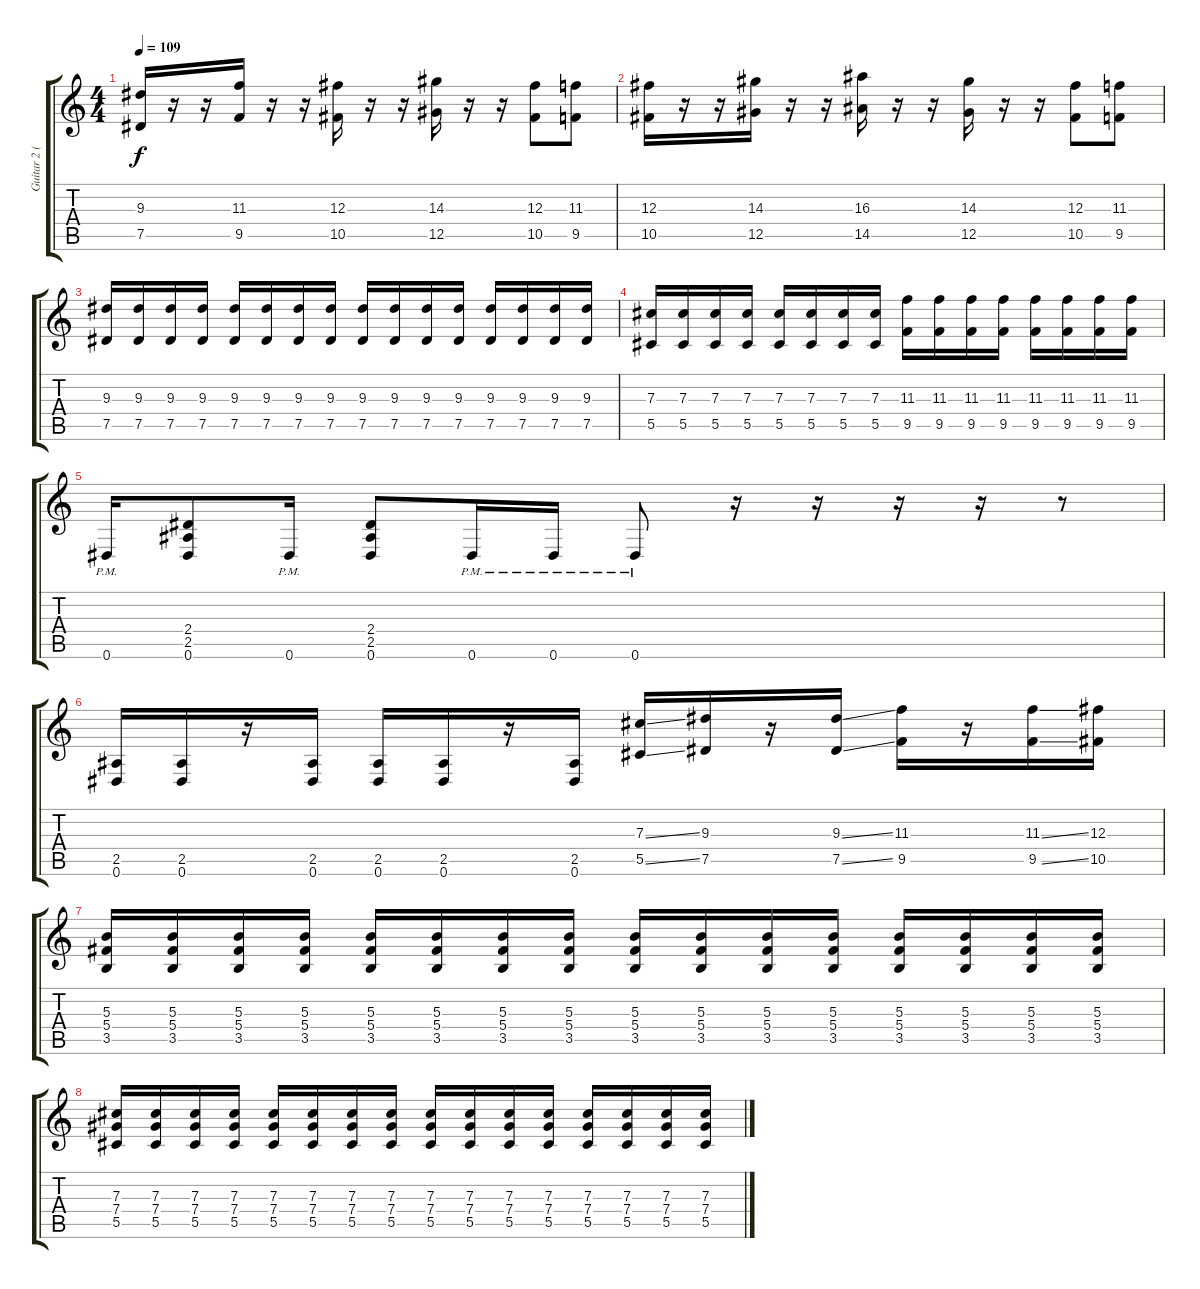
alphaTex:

\track ("Guitar 2 (Tim)" "Guitar 2 (") {instrument distortionguitar}
\staff {score tabs}
\tuning (Eb4 Bb3 Gb3 Db3 Ab2 Eb2) {hide}
\ts (4 4)
\tempo 109
\clef g2
\ks c
(9.3 7.5).16{dy f} r.16 r.16 (11.3 9.5).16 r.16 r.16 (12.3 10.5).16 r.16 r.16 (14.3 12.5).16 r.16 r.16 (12.3 10.5).8 (11.3 9.5).8 |
(12.3 10.5).16 r.16 r.16 (14.3 12.5).16 r.16 r.16 (16.3 14.5).16 r.16 r.16 (14.3 12.5).16 r.16 r.16 (12.3 10.5).8 (11.3 9.5).8 |
(9.3 7.5).16 (9.3 7.5).16 (9.3 7.5).16 (9.3 7.5).16 (9.3 7.5).16 (9.3 7.5).16 (9.3 7.5).16 (9.3 7.5).16 (9.3 7.5).16 (9.3 7.5).16 (9.3 7.5).16 (9.3 7.5).16 (9.3 7.5).16 (9.3 7.5).16 (9.3 7.5).16 (9.3 7.5).16 |
(7.3 5.5).16 (7.3 5.5).16 (7.3 5.5).16 (7.3 5.5).16 (7.3 5.5).16 (7.3 5.5).16 (7.3 5.5).16 (7.3 5.5).16 (11.3 9.5).16 (11.3 9.5).16 (11.3 9.5).16 (11.3 9.5).16 (11.3 9.5).16 (11.3 9.5).16 (11.3 9.5).16 (11.3 9.5).16 |
0.6{pm}.16 (2.4 2.5 0.6).8 0.6{pm}.16 (2.4 2.5 0.6).8 0.6{pm}.16 0.6{pm}.16 0.6{pm}.8 r.16 r.16 r.16 r.16 r.8 |
(2.5 0.6).16 (2.5 0.6).16 r.16 (2.5 0.6).16 (2.5 0.6).16 (2.5 0.6).16 r.16 (2.5 0.6).16 (7.3{ss} 5.5{ss}).16 (9.3 7.5).16 r.16 (9.3{ss} 7.5{ss}).16 (11.3 9.5).16 r.16 (11.3{ss} 9.5{ss}).16 (12.3 10.5).16 |
(5.3 5.4 3.5).16 (5.3 5.4 3.5).16 (5.3 5.4 3.5).16 (5.3 5.4 3.5).16 (5.3 5.4 3.5).16 (5.3 5.4 3.5).16 (5.3 5.4 3.5).16 (5.3 5.4 3.5).16 (5.3 5.4 3.5).16 (5.3 5.4 3.5).16 (5.3 5.4 3.5).16 (5.3 5.4 3.5).16 (5.3 5.4 3.5).16 (5.3 5.4 3.5).16 (5.3 5.4 3.5).16 (5.3 5.4 3.5).16 |
(7.3 7.4 5.5).16 (7.3 7.4 5.5).16 (7.3 7.4 5.5).16 (7.3 7.4 5.5).16 (7.3 7.4 5.5).16 (7.3 7.4 5.5).16 (7.3 7.4 5.5).16 (7.3 7.4 5.5).16 (7.3 7.4 5.5).16 (7.3 7.4 5.5).16 (7.3 7.4 5.5).16 (7.3 7.4 5.5).16 (7.3 7.4 5.5).16 (7.3 7.4 5.5).16 (7.3 7.4 5.5).16 (7.3 7.4 5.5).16
